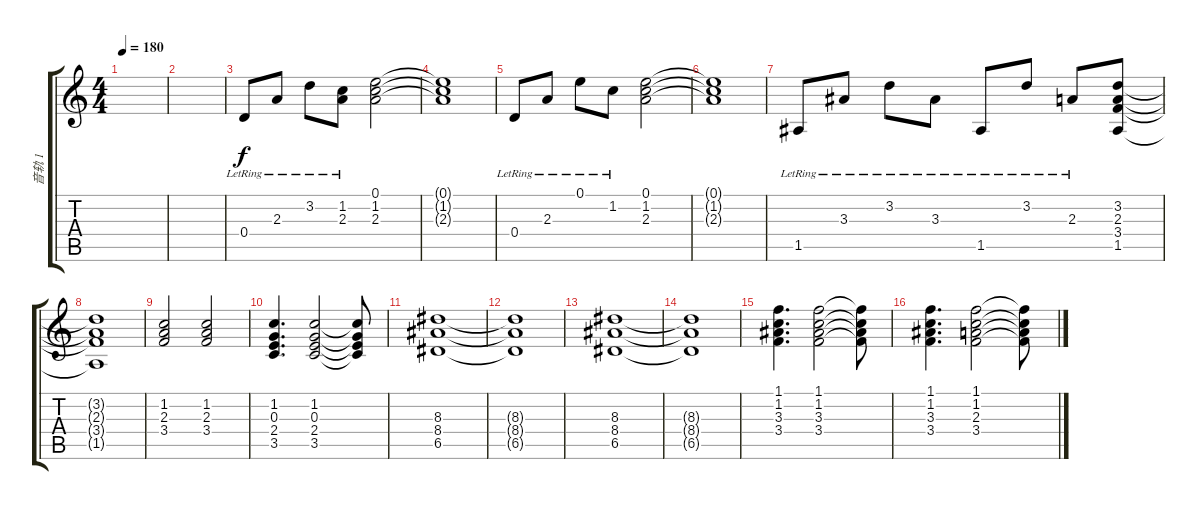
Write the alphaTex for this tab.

\track ("音轨 1" "音轨 1") {instrument overdrivenguitar}
\staff {score tabs}
\tuning (E4 B3 G3 D3 A2 E2) {hide}
\ts (4 4)
\tempo 180
\clef g2
\ks c
|
|
0.4{lr}.8 2.3{lr}.8 3.2{lr}.8 (1.2{lr} 2.3{lr}).8 (0.1 1.2 2.3).2 |
(0.1{t} 1.2{t} 2.3{t}).1 |
0.4{lr}.8 2.3{lr}.8 0.1{lr}.8 1.2{lr}.8 (0.1 1.2 2.3).2 |
(0.1{t} 1.2{t} 2.3{t}).1 |
1.5{lr}.8 3.3{lr}.8 3.2{lr}.8 3.3{lr}.8 1.5{lr}.8 3.2{lr}.8 2.3{lr}.8 (3.2 2.3 3.4 1.5).8 |
(3.2{t} 2.3{t} 3.4{t} 1.5{t}).1 |
(1.2 2.3 3.4).2 (1.2 2.3 3.4).2 |
(1.2 0.3 2.4 3.5).4{d} (1.2 0.3 2.4 3.5).2 (1.2{t} 0.3{t} 2.4{t} 3.5{t}).8 |
(8.3 8.4 6.5).1 |
(8.3{t} 8.4{t} 6.5{t}).1 |
(8.3 8.4 6.5).1 |
(8.3{t} 8.4{t} 6.5{t}).1 |
(1.1 1.2 3.3 3.4).4{d} (1.1 1.2 3.3 3.4).2 (1.1{t} 1.2{t} 3.3{t} 3.4{t}).8 |
(1.1 1.2 3.3 3.4).4{d} (1.1 1.2 2.3 3.4).2 (1.1{t} 1.2{t} 2.3{t} 3.4{t}).8
